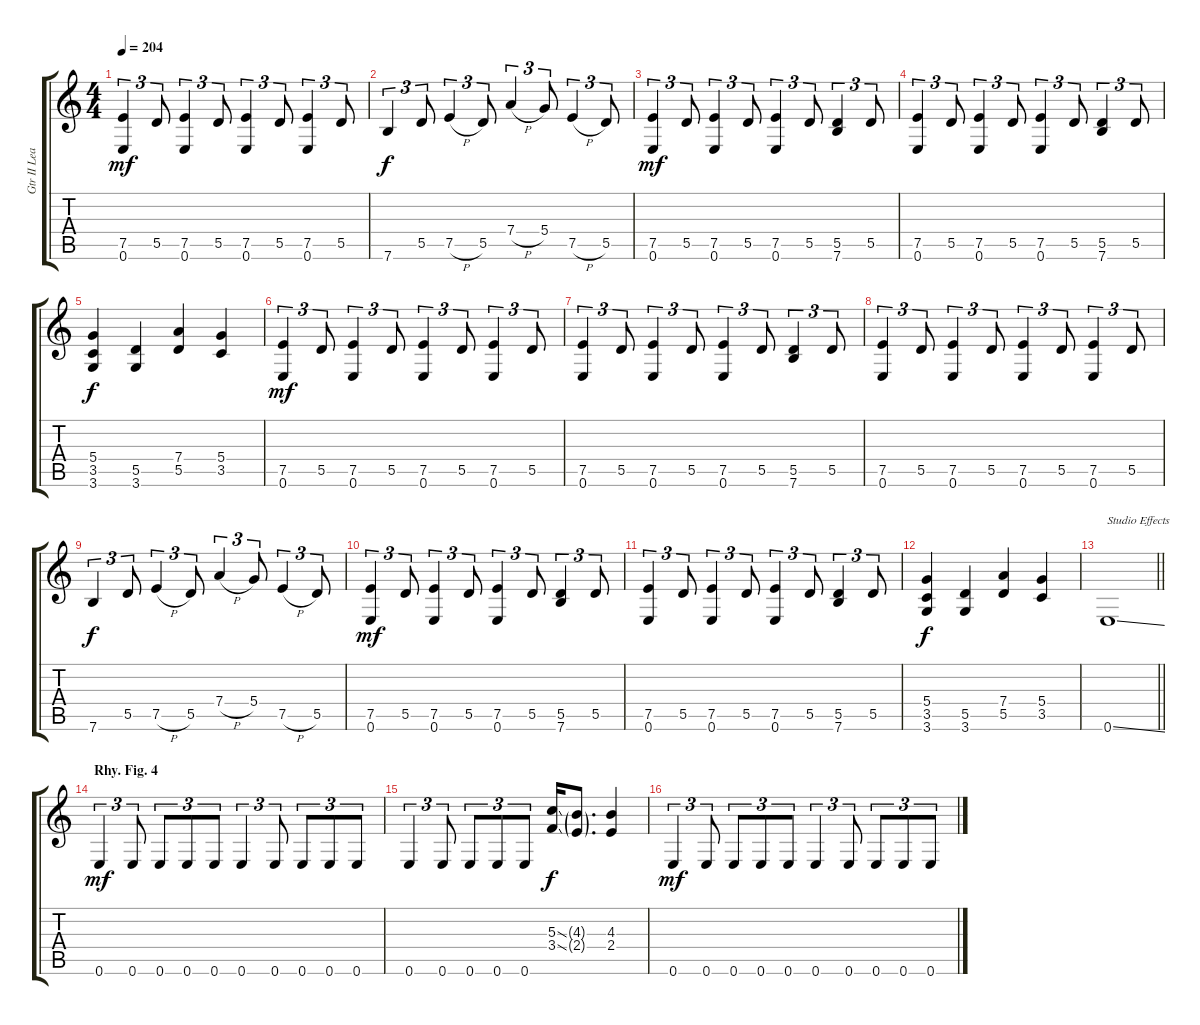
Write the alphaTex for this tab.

\track ("Gtr II Lead" "Gtr II Lea") {instrument overdrivenguitar}
\staff {score tabs}
\tuning (E4 B3 G3 D3 A2 E2) {hide}
\ts (4 4)
\tempo 204
\clef g2
\ks c
(7.5 0.6).4{tu (3 2) dy mf} 5.5.8{tu (3 2)} (7.5 0.6).4{tu (3 2)} 5.5.8{tu (3 2)} (7.5 0.6).4{tu (3 2)} 5.5.8{tu (3 2)} (7.5 0.6).4{tu (3 2)} 5.5.8{tu (3 2)} |
7.6.4{tu (3 2) dy f} 5.5.8{tu (3 2)} 7.5{h}.4{tu (3 2)} 5.5.8{tu (3 2)} 7.4{h}.4{tu (3 2)} 5.4.8{tu (3 2)} 7.5{h}.4{tu (3 2)} 5.5.8{tu (3 2)} |
(7.5 0.6).4{tu (3 2) dy mf} 5.5.8{tu (3 2)} (7.5 0.6).4{tu (3 2)} 5.5.8{tu (3 2)} (7.5 0.6).4{tu (3 2)} 5.5.8{tu (3 2)} (5.5 7.6).4{tu (3 2)} 5.5.8{tu (3 2)} |
(7.5 0.6).4{tu (3 2)} 5.5.8{tu (3 2)} (7.5 0.6).4{tu (3 2)} 5.5.8{tu (3 2)} (7.5 0.6).4{tu (3 2)} 5.5.8{tu (3 2)} (5.5 7.6).4{tu (3 2)} 5.5.8{tu (3 2)} |
(5.4 3.5 3.6).4{dy f} (5.5 3.6).4 (7.4 5.5).4 (5.4 3.5).4 |
(7.5 0.6).4{tu (3 2) dy mf} 5.5.8{tu (3 2)} (7.5 0.6).4{tu (3 2)} 5.5.8{tu (3 2)} (7.5 0.6).4{tu (3 2)} 5.5.8{tu (3 2)} (7.5 0.6).4{tu (3 2)} 5.5.8{tu (3 2)} |
(7.5 0.6).4{tu (3 2)} 5.5.8{tu (3 2)} (7.5 0.6).4{tu (3 2)} 5.5.8{tu (3 2)} (7.5 0.6).4{tu (3 2)} 5.5.8{tu (3 2)} (5.5 7.6).4{tu (3 2)} 5.5.8{tu (3 2)} |
(7.5 0.6).4{tu (3 2)} 5.5.8{tu (3 2)} (7.5 0.6).4{tu (3 2)} 5.5.8{tu (3 2)} (7.5 0.6).4{tu (3 2)} 5.5.8{tu (3 2)} (7.5 0.6).4{tu (3 2)} 5.5.8{tu (3 2)} |
7.6.4{tu (3 2) dy f} 5.5.8{tu (3 2)} 7.5{h}.4{tu (3 2)} 5.5.8{tu (3 2)} 7.4{h}.4{tu (3 2)} 5.4.8{tu (3 2)} 7.5{h}.4{tu (3 2)} 5.5.8{tu (3 2)} |
(7.5 0.6).4{tu (3 2) dy mf} 5.5.8{tu (3 2)} (7.5 0.6).4{tu (3 2)} 5.5.8{tu (3 2)} (7.5 0.6).4{tu (3 2)} 5.5.8{tu (3 2)} (5.5 7.6).4{tu (3 2)} 5.5.8{tu (3 2)} |
(7.5 0.6).4{tu (3 2)} 5.5.8{tu (3 2)} (7.5 0.6).4{tu (3 2)} 5.5.8{tu (3 2)} (7.5 0.6).4{tu (3 2)} 5.5.8{tu (3 2)} (5.5 7.6).4{tu (3 2)} 5.5.8{tu (3 2)} |
(5.4 3.5 3.6).4{dy f} (5.5 3.6).4 (7.4 5.5).4 (5.4 3.5).4 |
\barLineRight lightlight
0.6{ss}.1{txt "Studio Effects"} |
\section ("" "Rhy. Fig. 4")
0.6.4{tu (3 2) dy mf} 0.6.8{tu (3 2)} 0.6.8{tu (3 2)} 0.6.8{tu (3 2)} 0.6.8{tu (3 2)} 0.6.4{tu (3 2)} 0.6.8{tu (3 2)} 0.6.8{tu (3 2)} 0.6.8{tu (3 2)} 0.6.8{tu (3 2)} |
0.6.4{tu (3 2)} 0.6.8{tu (3 2)} 0.6.8{tu (3 2)} 0.6.8{tu (3 2)} 0.6.8{tu (3 2)} (5.3{ss} 3.4{ss}).16{dy f} (4.3{g} 2.4{g}).8{d} (4.3 2.4).4 |
0.6.4{tu (3 2) dy mf} 0.6.8{tu (3 2)} 0.6.8{tu (3 2)} 0.6.8{tu (3 2)} 0.6.8{tu (3 2)} 0.6.4{tu (3 2)} 0.6.8{tu (3 2)} 0.6.8{tu (3 2)} 0.6.8{tu (3 2)} 0.6.8{tu (3 2)}
